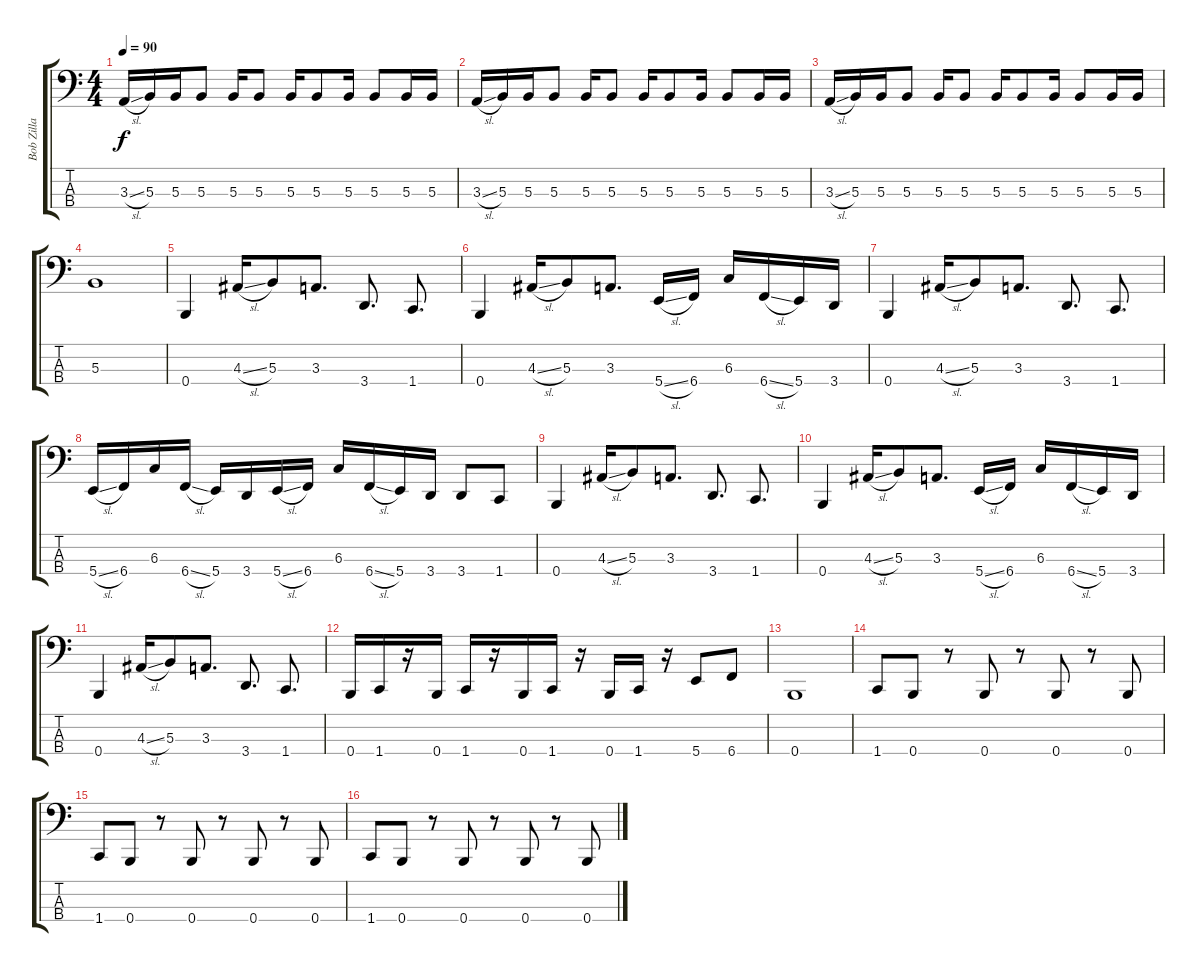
\track ("Bob Zilla" "Bob Zilla") {instrument electricbassfinger}
\staff {score tabs}
\tuning (E2 B1 Gb1 B0) {hide}
\ts (4 4)
\tempo 90
\clef f4
\ks c
3.3{sl}.16{dy f} 5.3.16 5.3.16 5.3.8 5.3.16 5.3.8 5.3.16 5.3.8 5.3.16 5.3.8 5.3.16 5.3.16 |
3.3{sl}.16 5.3.16 5.3.16 5.3.8 5.3.16 5.3.8 5.3.16 5.3.8 5.3.16 5.3.8 5.3.16 5.3.16 |
3.3{sl}.16 5.3.16 5.3.16 5.3.8 5.3.16 5.3.8 5.3.16 5.3.8 5.3.16 5.3.8 5.3.16 5.3.16 |
5.3.1 |
0.4.4 4.3{sl}.16 5.3.8 3.3.8{d} 3.4.8{d} 1.4.8{d} |
0.4.4 4.3{sl}.16 5.3.8 3.3.8{d} 5.4{sl}.16 6.4.16 6.3.16 6.4{sl}.16 5.4.16 3.4.16 |
0.4.4 4.3{sl}.16 5.3.8 3.3.8{d} 3.4.8{d} 1.4.8{d} |
5.4{sl}.16 6.4.16 6.3.16 6.4{sl}.16 5.4.16 3.4.16 5.4{sl}.16 6.4.16 6.3.16 6.4{sl}.16 5.4.16 3.4.16 3.4.8 1.4.8 |
0.4.4 4.3{sl}.16 5.3.8 3.3.8{d} 3.4.8{d} 1.4.8{d} |
0.4.4 4.3{sl}.16 5.3.8 3.3.8{d} 5.4{sl}.16 6.4.16 6.3.16 6.4{sl}.16 5.4.16 3.4.16 |
0.4.4 4.3{sl}.16 5.3.8 3.3.8{d} 3.4.8{d} 1.4.8{d} |
0.4.16 1.4.16 r.16 0.4.16 1.4.16 r.16 0.4.16 1.4.16 r.16 0.4.16 1.4.16 r.16 5.4.8 6.4.8 |
0.4.1 |
1.4.8 0.4.8 r.8 0.4.8 r.8 0.4.8 r.8 0.4.8 |
1.4.8 0.4.8 r.8 0.4.8 r.8 0.4.8 r.8 0.4.8 |
1.4.8 0.4.8 r.8 0.4.8 r.8 0.4.8 r.8 0.4.8
